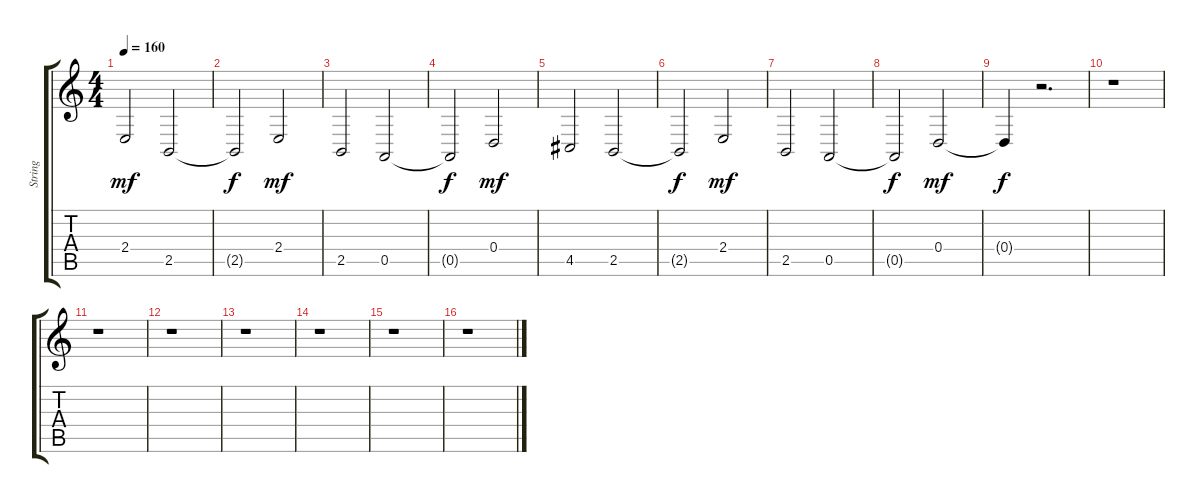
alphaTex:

\track ("String" "String") {instrument cello}
\staff {score tabs}
\tuning (E4 B3 G3 D3 A2 E2) {hide}
\ts (4 4)
\tempo 160
\clef g2
\ks c
2.4.2{dy mf} 2.5.2 |
2.5{t}.2{dy f} 2.4.2{dy mf} |
2.5.2 0.5.2 |
0.5{t}.2{dy f} 0.4.2{dy mf} |
4.5.2 2.5.2 |
2.5{t}.2{dy f} 2.4.2{dy mf} |
2.5.2 0.5.2 |
0.5{t}.2{dy f} 0.4.2{dy mf} |
0.4{t}.4{dy f} r.2{d} |
r.1 |
r.1 |
r.1 |
r.1 |
r.1 |
r.1 |
r.1
